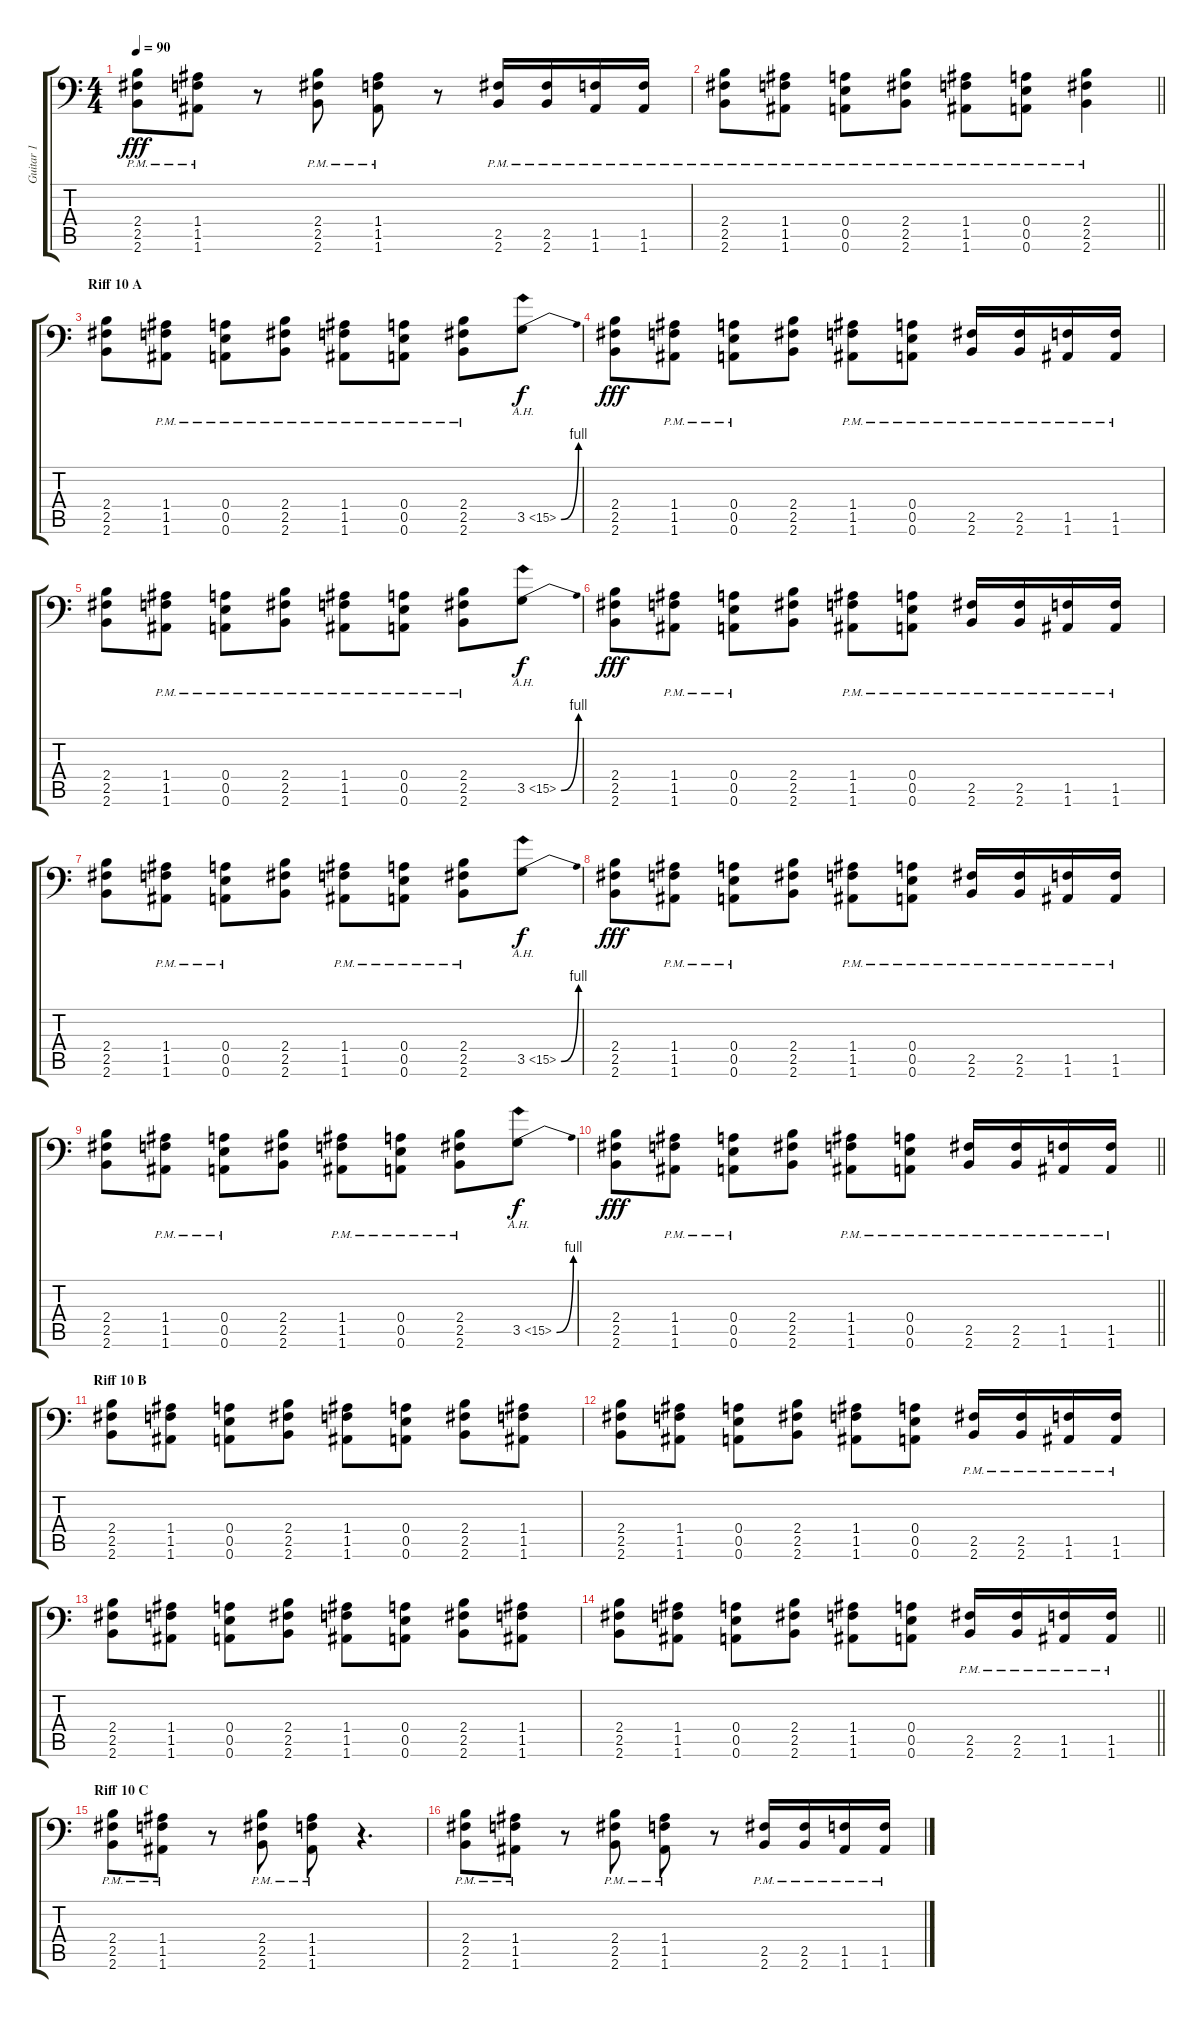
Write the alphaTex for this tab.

\track ("Guitar 1" "Guitar 1") {instrument distortionguitar}
\staff {score tabs}
\tuning (B3 Gb3 D3 A2 E2 A1) {hide}
\ts (4 4)
\tempo 90
\clef f4
\ks c
(2.4{pm} 2.5{pm} 2.6{pm}).8{dy fff} (1.4{pm} 1.5{pm} 1.6{pm}).8 r.8 (2.4{pm} 2.5{pm} 2.6{pm}).8 (1.4{pm} 1.5{pm} 1.6{pm}).8 r.8 (2.5{pm} 2.6{pm}).16 (2.5{pm} 2.6{pm}).16 (1.5{pm} 1.6{pm}).16 (1.5{pm} 1.6{pm}).16 |
\barLineRight lightlight
(2.4{pm} 2.5{pm} 2.6{pm}).8 (1.4{pm} 1.5{pm} 1.6{pm}).8 (0.4{pm} 0.5{pm} 0.6{pm}).8 (2.4{pm} 2.5{pm} 2.6{pm}).8 (1.4{pm} 1.5{pm} 1.6{pm}).8 (0.4{pm} 0.5{pm} 0.6{pm}).8 (2.4 2.5{pm} 2.6{pm}).4 |
\section ("" "Riff 10 A")
(2.4 2.5 2.6).8 (1.4{pm} 1.5{pm} 1.6{pm}).8 (0.4{pm} 0.5{pm} 0.6{pm}).8 (2.4{pm} 2.5{pm} 2.6{pm}).8 (1.4{pm} 1.5{pm} 1.6{pm}).8 (0.4{pm} 0.5{pm} 0.6{pm}).8 (2.4{pm} 2.5{pm} 2.6{pm}).8 3.5{be (bend 0 0 60 4) ah 12}.8{dy f} |
(2.4 2.5 2.6).8{dy fff} (1.4{pm} 1.5{pm} 1.6{pm}).8 (0.4{pm} 0.5{pm} 0.6{pm}).8 (2.4 2.5 2.6).8 (1.4{pm} 1.5{pm} 1.6{pm}).8 (0.4{pm} 0.5{pm} 0.6{pm}).8 (2.5{pm} 2.6{pm}).16 (2.5{pm} 2.6{pm}).16 (1.5{pm} 1.6{pm}).16 (1.5{pm} 1.6{pm}).16 |
(2.4 2.5 2.6).8 (1.4{pm} 1.5{pm} 1.6{pm}).8 (0.4{pm} 0.5{pm} 0.6{pm}).8 (2.4{pm} 2.5{pm} 2.6{pm}).8 (1.4{pm} 1.5{pm} 1.6{pm}).8 (0.4{pm} 0.5{pm} 0.6{pm}).8 (2.4{pm} 2.5{pm} 2.6{pm}).8 3.5{be (bend 0 0 60 4) ah 12}.8{dy f} |
(2.4 2.5 2.6).8{dy fff} (1.4{pm} 1.5{pm} 1.6{pm}).8 (0.4{pm} 0.5{pm} 0.6{pm}).8 (2.4 2.5 2.6).8 (1.4{pm} 1.5{pm} 1.6{pm}).8 (0.4{pm} 0.5{pm} 0.6{pm}).8 (2.5{pm} 2.6{pm}).16 (2.5{pm} 2.6{pm}).16 (1.5{pm} 1.6{pm}).16 (1.5{pm} 1.6{pm}).16 |
(2.4 2.5 2.6).8 (1.4{pm} 1.5{pm} 1.6{pm}).8 (0.4{pm} 0.5{pm} 0.6{pm}).8 (2.4 2.5 2.6).8 (1.4{pm} 1.5{pm} 1.6{pm}).8 (0.4{pm} 0.5{pm} 0.6{pm}).8 (2.4{pm} 2.5{pm} 2.6{pm}).8 3.5{be (bend 0 0 60 4) ah 12}.8{dy f} |
(2.4 2.5 2.6).8{dy fff} (1.4{pm} 1.5{pm} 1.6{pm}).8 (0.4{pm} 0.5{pm} 0.6{pm}).8 (2.4 2.5 2.6).8 (1.4{pm} 1.5{pm} 1.6{pm}).8 (0.4{pm} 0.5{pm} 0.6{pm}).8 (2.5{pm} 2.6{pm}).16 (2.5{pm} 2.6{pm}).16 (1.5{pm} 1.6{pm}).16 (1.5{pm} 1.6{pm}).16 |
(2.4 2.5 2.6).8 (1.4{pm} 1.5{pm} 1.6{pm}).8 (0.4{pm} 0.5{pm} 0.6{pm}).8 (2.4 2.5 2.6).8 (1.4{pm} 1.5{pm} 1.6{pm}).8 (0.4{pm} 0.5{pm} 0.6{pm}).8 (2.4{pm} 2.5{pm} 2.6{pm}).8 3.5{be (bend 0 0 60 4) ah 12}.8{dy f} |
\barLineRight lightlight
(2.4 2.5 2.6).8{dy fff} (1.4{pm} 1.5{pm} 1.6{pm}).8 (0.4{pm} 0.5{pm} 0.6{pm}).8 (2.4 2.5 2.6).8 (1.4{pm} 1.5{pm} 1.6{pm}).8 (0.4{pm} 0.5{pm} 0.6{pm}).8 (2.5{pm} 2.6{pm}).16 (2.5{pm} 2.6{pm}).16 (1.5{pm} 1.6{pm}).16 (1.5{pm} 1.6{pm}).16 |
\section ("" "Riff 10 B")
(2.4 2.5 2.6).8 (1.4 1.5 1.6).8 (0.4 0.5 0.6).8 (2.4 2.5 2.6).8 (1.4 1.5 1.6).8 (0.4 0.5 0.6).8 (2.4 2.5 2.6).8 (1.4 1.5 1.6).8 |
(2.4 2.5 2.6).8 (1.4 1.5 1.6).8 (0.4 0.5 0.6).8 (2.4 2.5 2.6).8 (1.4 1.5 1.6).8 (0.4 0.5 0.6).8 (2.5{pm} 2.6{pm}).16 (2.5{pm} 2.6{pm}).16 (1.5{pm} 1.6{pm}).16 (1.5{pm} 1.6{pm}).16 |
(2.4 2.5 2.6).8 (1.4 1.5 1.6).8 (0.4 0.5 0.6).8 (2.4 2.5 2.6).8 (1.4 1.5 1.6).8 (0.4 0.5 0.6).8 (2.4 2.5 2.6).8 (1.4 1.5 1.6).8 |
\barLineRight lightlight
(2.4 2.5 2.6).8 (1.4 1.5 1.6).8 (0.4 0.5 0.6).8 (2.4 2.5 2.6).8 (1.4 1.5 1.6).8 (0.4 0.5 0.6).8 (2.5{pm} 2.6{pm}).16 (2.5{pm} 2.6{pm}).16 (1.5{pm} 1.6{pm}).16 (1.5{pm} 1.6{pm}).16 |
\section ("" "Riff 10 C")
(2.4{pm} 2.5{pm} 2.6{pm}).8 (1.4{pm} 1.5{pm} 1.6{pm}).8 r.8 (2.4{pm} 2.5{pm} 2.6{pm}).8 (1.4{pm} 1.5{pm} 1.6{pm}).8 r.4{d} |
(2.4{pm} 2.5{pm} 2.6{pm}).8 (1.4{pm} 1.5{pm} 1.6{pm}).8 r.8 (2.4{pm} 2.5{pm} 2.6{pm}).8 (1.4{pm} 1.5{pm} 1.6{pm}).8 r.8 (2.5{pm} 2.6{pm}).16 (2.5{pm} 2.6{pm}).16 (1.5{pm} 1.6{pm}).16 (1.5{pm} 1.6{pm}).16
